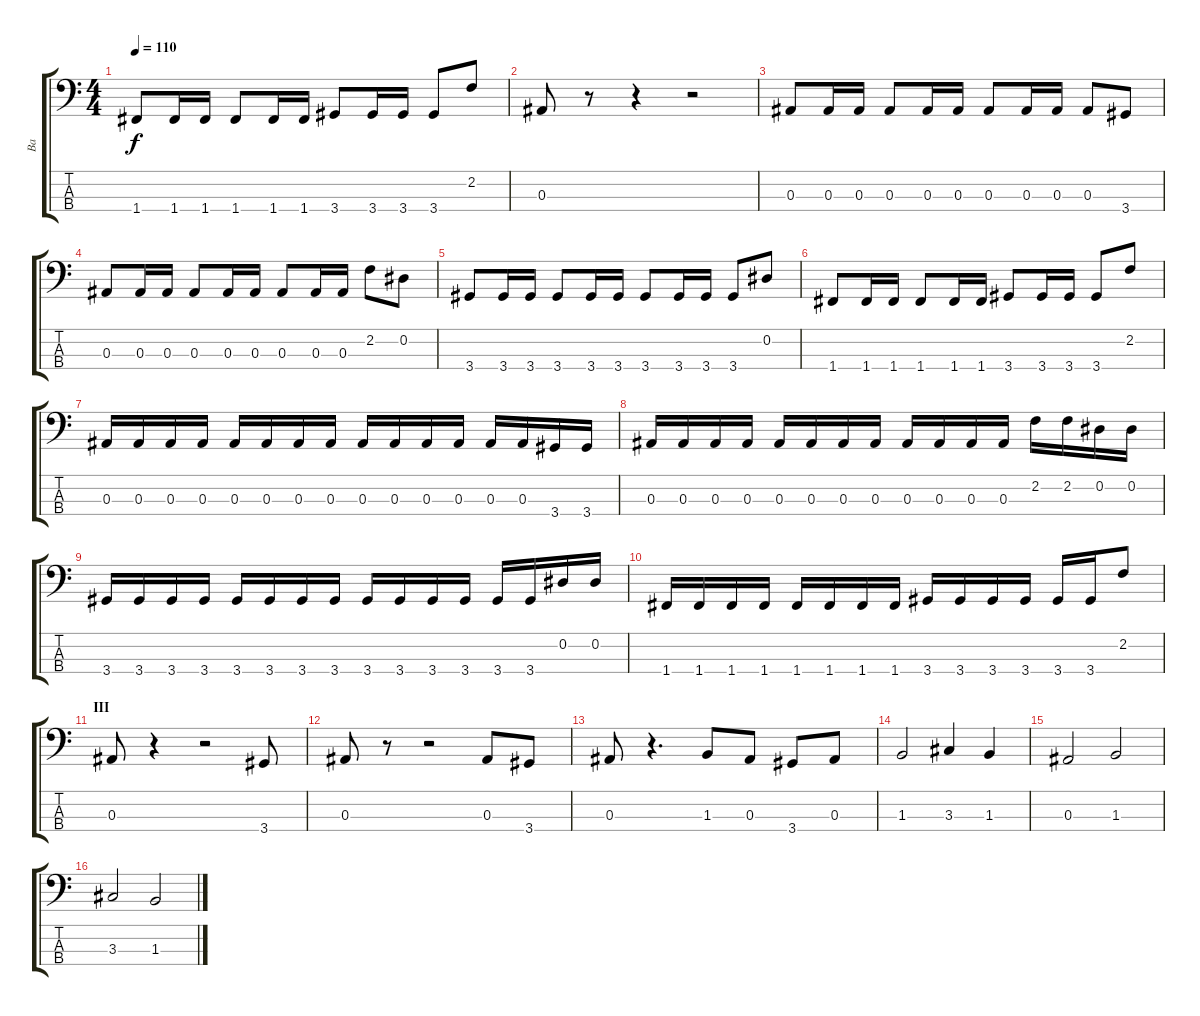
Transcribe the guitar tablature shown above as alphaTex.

\track ("Ba" "Ba") {instrument electricbasspick}
\staff {score tabs}
\tuning (Ab2 Eb2 Bb1 F1) {hide}
\ts (4 4)
\tempo 110
\clef f4
\ks c
1.4.8{dy f} 1.4.16 1.4.16 1.4.8 1.4.16 1.4.16 3.4.8 3.4.16 3.4.16 3.4.8 2.2.8 |
\section ("" "")
0.3.8 r.8 r.4 r.2 |
0.3.8 0.3.16 0.3.16 0.3.8 0.3.16 0.3.16 0.3.8 0.3.16 0.3.16 0.3.8 3.4.8 |
0.3.8 0.3.16 0.3.16 0.3.8 0.3.16 0.3.16 0.3.8 0.3.16 0.3.16 2.2.8 0.2.8 |
3.4.8 3.4.16 3.4.16 3.4.8 3.4.16 3.4.16 3.4.8 3.4.16 3.4.16 3.4.8 0.2.8 |
1.4.8 1.4.16 1.4.16 1.4.8 1.4.16 1.4.16 3.4.8 3.4.16 3.4.16 3.4.8 2.2.8 |
0.3.16 0.3.16 0.3.16 0.3.16 0.3.16 0.3.16 0.3.16 0.3.16 0.3.16 0.3.16 0.3.16 0.3.16 0.3.16 0.3.16 3.4.16 3.4.16 |
0.3.16 0.3.16 0.3.16 0.3.16 0.3.16 0.3.16 0.3.16 0.3.16 0.3.16 0.3.16 0.3.16 0.3.16 2.2.16 2.2.16 0.2.16 0.2.16 |
3.4.16 3.4.16 3.4.16 3.4.16 3.4.16 3.4.16 3.4.16 3.4.16 3.4.16 3.4.16 3.4.16 3.4.16 3.4.16 3.4.16 0.2.16 0.2.16 |
1.4.16 1.4.16 1.4.16 1.4.16 1.4.16 1.4.16 1.4.16 1.4.16 3.4.16 3.4.16 3.4.16 3.4.16 3.4.16 3.4.16 2.2.8 |
\section ("" "III")
0.3.8 r.4 r.2 3.4.8 |
0.3.8 r.8 r.2 0.3.8 3.4.8 |
0.3.8 r.4{d} 1.3.8 0.3.8 3.4.8 0.3.8 |
1.3.2 3.3.4 1.3.4 |
\section ("" "")
0.3.2 1.3.2 |
3.3.2 1.3.2
